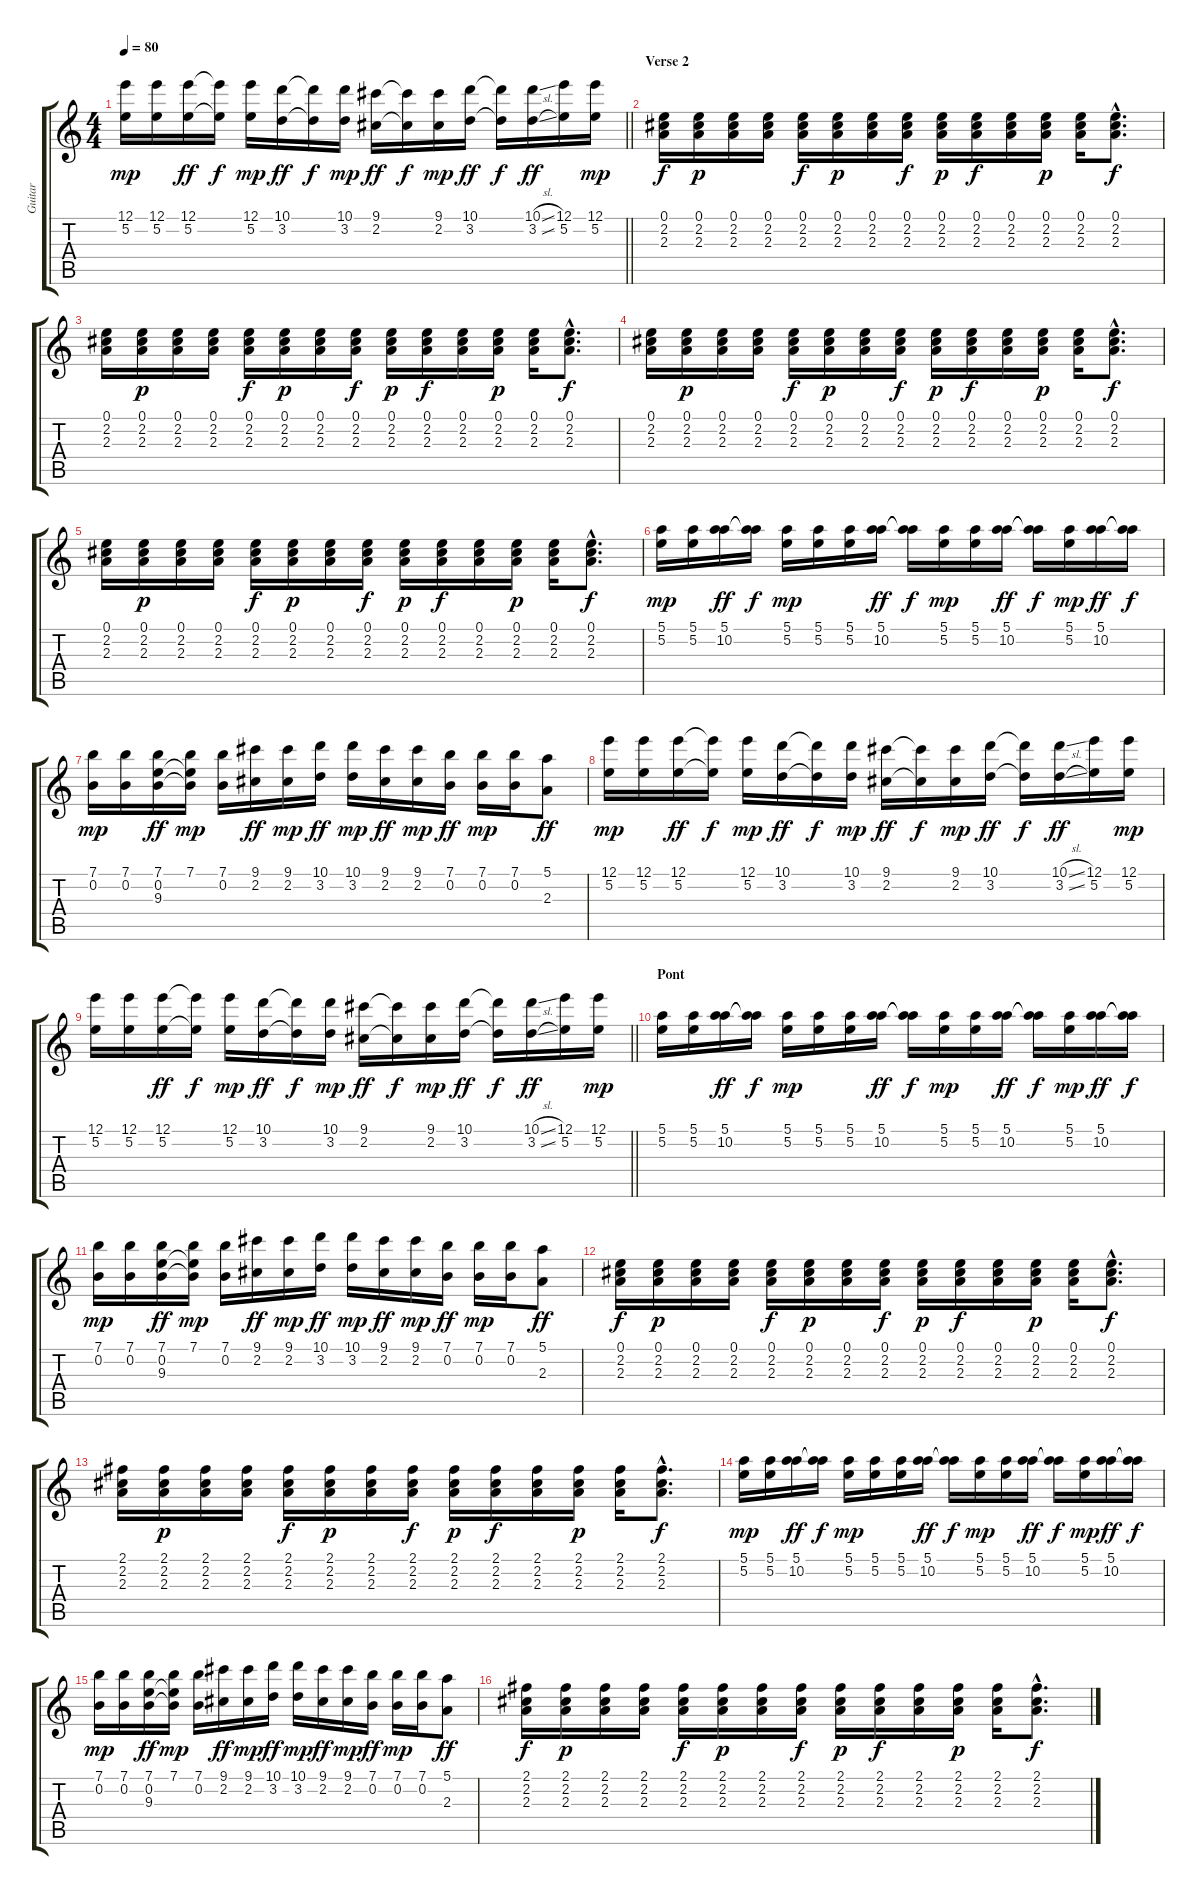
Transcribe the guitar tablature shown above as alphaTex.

\track ("Guitar" "Guitar") {instrument acousticguitarsteel}
\staff {score tabs}
\tuning (E4 B3 G3 D3 A2 E2) {hide}
\ts (4 4)
\tempo 80
\clef g2
\barLineRight lightlight
\ks c
(12.1 5.2).16{dy mp} (12.1 5.2).16 (12.1 5.2).16{dy ff} (12.1{t} 5.2{t}).16{dy f} (12.1 5.2).16{dy mp} (10.1 3.2).16{dy ff} (10.1{t} 3.2{t}).16{dy f} (10.1 3.2).16{dy mp} (9.1 2.2).16{dy ff} (9.1{t} 2.2{t}).16{dy f} (9.1 2.2).16{dy mp} (10.1 3.2).16{dy ff} (10.1{t} 3.2{t}).16{dy f} (10.1{sl} 3.2{sl}).16{dy ff} (12.1 5.2).16 (12.1 5.2).16{dy mp} |
\section ("" "Verse 2")
(0.1 2.2 2.3).16{dy f} (0.1 2.2 2.3).16{dy p} (0.1 2.2 2.3).16 (0.1 2.2 2.3).16 (0.1 2.2 2.3).16{dy f} (0.1 2.2 2.3).16{dy p} (0.1 2.2 2.3).16 (0.1 2.2 2.3).16{dy f} (0.1 2.2 2.3).16{dy p} (0.1 2.2 2.3).16{dy f} (0.1 2.2 2.3).16 (0.1 2.2 2.3).16{dy p} (0.1 2.2 2.3).16 (0.1{hac} 2.2{hac} 2.3{hac}).8{d dy f} |
(0.1 2.2 2.3).16 (0.1 2.2 2.3).16{dy p} (0.1 2.2 2.3).16 (0.1 2.2 2.3).16 (0.1 2.2 2.3).16{dy f} (0.1 2.2 2.3).16{dy p} (0.1 2.2 2.3).16 (0.1 2.2 2.3).16{dy f} (0.1 2.2 2.3).16{dy p} (0.1 2.2 2.3).16{dy f} (0.1 2.2 2.3).16 (0.1 2.2 2.3).16{dy p} (0.1 2.2 2.3).16 (0.1{hac} 2.2{hac} 2.3{hac}).8{d dy f} |
(0.1 2.2 2.3).16 (0.1 2.2 2.3).16{dy p} (0.1 2.2 2.3).16 (0.1 2.2 2.3).16 (0.1 2.2 2.3).16{dy f} (0.1 2.2 2.3).16{dy p} (0.1 2.2 2.3).16 (0.1 2.2 2.3).16{dy f} (0.1 2.2 2.3).16{dy p} (0.1 2.2 2.3).16{dy f} (0.1 2.2 2.3).16 (0.1 2.2 2.3).16{dy p} (0.1 2.2 2.3).16 (0.1{hac} 2.2{hac} 2.3{hac}).8{d dy f} |
(0.1 2.2 2.3).16 (0.1 2.2 2.3).16{dy p} (0.1 2.2 2.3).16 (0.1 2.2 2.3).16 (0.1 2.2 2.3).16{dy f} (0.1 2.2 2.3).16{dy p} (0.1 2.2 2.3).16 (0.1 2.2 2.3).16{dy f} (0.1 2.2 2.3).16{dy p} (0.1 2.2 2.3).16{dy f} (0.1 2.2 2.3).16 (0.1 2.2 2.3).16{dy p} (0.1 2.2 2.3).16 (0.1{hac} 2.2{hac} 2.3{hac}).8{d dy f} |
(5.1 5.2).16{dy mp} (5.1 5.2).16 (5.1 10.2).16{dy ff} (5.1{t} 10.2{t}).16{dy f} (5.1 5.2).16{dy mp} (5.1 5.2).16 (5.1 5.2).16 (5.1 10.2).16{dy ff} (5.1{t} 10.2{t}).16{dy f} (5.1 5.2).16{dy mp} (5.1 5.2).16 (5.1 10.2).16{dy ff} (5.1{t} 10.2{t}).16{dy f} (5.1 5.2).16{dy mp} (5.1 10.2).16{dy ff} (5.1{t} 10.2{t}).16{dy f} |
(7.1 0.2).16{dy mp} (7.1 0.2).16 (7.1 0.2 9.3).16{dy ff} (7.1 0.2{t} 9.3{t}).16{dy mp} (7.1 0.2).16 (9.1 2.2).16{dy ff} (9.1 2.2).16{dy mp} (10.1 3.2).16{dy ff} (10.1 3.2).16{dy mp} (9.1 2.2).16{dy ff} (9.1 2.2).16{dy mp} (7.1 0.2).16{dy ff} (7.1 0.2).16{dy mp} (7.1 0.2).16 (5.1 2.3).8{dy ff} |
(12.1 5.2).16{dy mp} (12.1 5.2).16 (12.1 5.2).16{dy ff} (12.1{t} 5.2{t}).16{dy f} (12.1 5.2).16{dy mp} (10.1 3.2).16{dy ff} (10.1{t} 3.2{t}).16{dy f} (10.1 3.2).16{dy mp} (9.1 2.2).16{dy ff} (9.1{t} 2.2{t}).16{dy f} (9.1 2.2).16{dy mp} (10.1 3.2).16{dy ff} (10.1{t} 3.2{t}).16{dy f} (10.1{sl} 3.2{sl}).16{dy ff} (12.1 5.2).16 (12.1 5.2).16{dy mp} |
\barLineRight lightlight
(12.1 5.2).16 (12.1 5.2).16 (12.1 5.2).16{dy ff} (12.1{t} 5.2{t}).16{dy f} (12.1 5.2).16{dy mp} (10.1 3.2).16{dy ff} (10.1{t} 3.2{t}).16{dy f} (10.1 3.2).16{dy mp} (9.1 2.2).16{dy ff} (9.1{t} 2.2{t}).16{dy f} (9.1 2.2).16{dy mp} (10.1 3.2).16{dy ff} (10.1{t} 3.2{t}).16{dy f} (10.1{sl} 3.2{sl}).16{dy ff} (12.1 5.2).16 (12.1 5.2).16{dy mp} |
\section ("" "Pont")
(5.1 5.2).16 (5.1 5.2).16 (5.1 10.2).16{dy ff} (5.1{t} 10.2{t}).16{dy f} (5.1 5.2).16{dy mp} (5.1 5.2).16 (5.1 5.2).16 (5.1 10.2).16{dy ff} (5.1{t} 10.2{t}).16{dy f} (5.1 5.2).16{dy mp} (5.1 5.2).16 (5.1 10.2).16{dy ff} (5.1{t} 10.2{t}).16{dy f} (5.1 5.2).16{dy mp} (5.1 10.2).16{dy ff} (5.1{t} 10.2{t}).16{dy f} |
(7.1 0.2).16{dy mp} (7.1 0.2).16 (7.1 0.2 9.3).16{dy ff} (7.1 0.2{t} 9.3{t}).16{dy mp} (7.1 0.2).16 (9.1 2.2).16{dy ff} (9.1 2.2).16{dy mp} (10.1 3.2).16{dy ff} (10.1 3.2).16{dy mp} (9.1 2.2).16{dy ff} (9.1 2.2).16{dy mp} (7.1 0.2).16{dy ff} (7.1 0.2).16{dy mp} (7.1 0.2).16 (5.1 2.3).8{dy ff} |
(0.1 2.2 2.3).16{dy f} (0.1 2.2 2.3).16{dy p} (0.1 2.2 2.3).16 (0.1 2.2 2.3).16 (0.1 2.2 2.3).16{dy f} (0.1 2.2 2.3).16{dy p} (0.1 2.2 2.3).16 (0.1 2.2 2.3).16{dy f} (0.1 2.2 2.3).16{dy p} (0.1 2.2 2.3).16{dy f} (0.1 2.2 2.3).16 (0.1 2.2 2.3).16{dy p} (0.1 2.2 2.3).16 (0.1{hac} 2.2{hac} 2.3{hac}).8{d dy f} |
(2.1 2.2 2.3).16 (2.1 2.2 2.3).16{dy p} (2.1 2.2 2.3).16 (2.1 2.2 2.3).16 (2.1 2.2 2.3).16{dy f} (2.1 2.2 2.3).16{dy p} (2.1 2.2 2.3).16 (2.1 2.2 2.3).16{dy f} (2.1 2.2 2.3).16{dy p} (2.1 2.2 2.3).16{dy f} (2.1 2.2 2.3).16 (2.1 2.2 2.3).16{dy p} (2.1 2.2 2.3).16 (2.1{hac} 2.2{hac} 2.3{hac}).8{d dy f} |
(5.1 5.2).16{dy mp} (5.1 5.2).16 (5.1 10.2).16{dy ff} (5.1{t} 10.2{t}).16{dy f} (5.1 5.2).16{dy mp} (5.1 5.2).16 (5.1 5.2).16 (5.1 10.2).16{dy ff} (5.1{t} 10.2{t}).16{dy f} (5.1 5.2).16{dy mp} (5.1 5.2).16 (5.1 10.2).16{dy ff} (5.1{t} 10.2{t}).16{dy f} (5.1 5.2).16{dy mp} (5.1 10.2).16{dy ff} (5.1{t} 10.2{t}).16{dy f} |
(7.1 0.2).16{dy mp} (7.1 0.2).16 (7.1 0.2 9.3).16{dy ff} (7.1 0.2{t} 9.3{t}).16{dy mp} (7.1 0.2).16 (9.1 2.2).16{dy ff} (9.1 2.2).16{dy mp} (10.1 3.2).16{dy ff} (10.1 3.2).16{dy mp} (9.1 2.2).16{dy ff} (9.1 2.2).16{dy mp} (7.1 0.2).16{dy ff} (7.1 0.2).16{dy mp} (7.1 0.2).16 (5.1 2.3).8{dy ff} |
(2.1 2.2 2.3).16{dy f} (2.1 2.2 2.3).16{dy p} (2.1 2.2 2.3).16 (2.1 2.2 2.3).16 (2.1 2.2 2.3).16{dy f} (2.1 2.2 2.3).16{dy p} (2.1 2.2 2.3).16 (2.1 2.2 2.3).16{dy f} (2.1 2.2 2.3).16{dy p} (2.1 2.2 2.3).16{dy f} (2.1 2.2 2.3).16 (2.1 2.2 2.3).16{dy p} (2.1 2.2 2.3).16 (2.1{hac} 2.2{hac} 2.3{hac}).8{d dy f}
